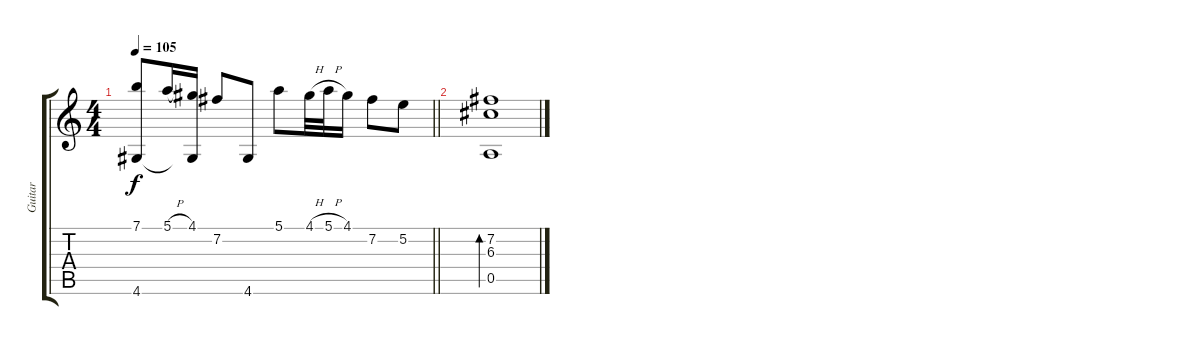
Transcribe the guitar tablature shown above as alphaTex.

\track ("Guitar" "Guitar") {instrument acousticguitarnylon}
\staff {score tabs}
\tuning (E4 B3 G3 D3 A2 E2) {hide}
\ts (4 4)
\tempo 105
\clef g2
\barLineRight lightlight
\ks c
(7.1{t} 4.6).8{dy f} 5.1{h}.16 (4.1 4.6{t}).16 7.2.8 4.6.8 5.1.8 4.1{h}.32 5.1{h}.32 4.1.16 7.2.8 5.2.8 |
(7.2 6.3 0.5).1{bd 480}
